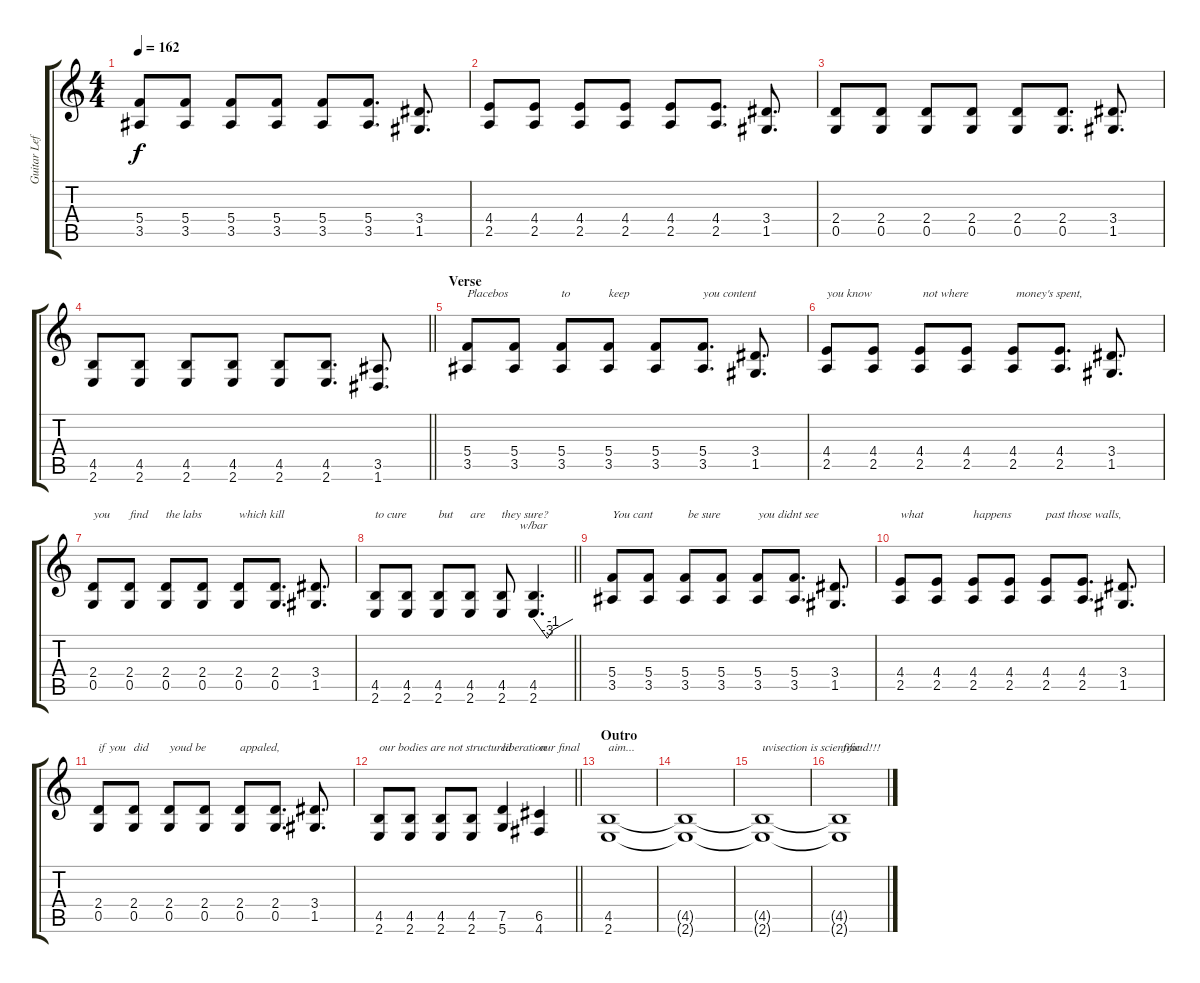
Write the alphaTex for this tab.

\track ("Guitar Left" "Guitar Lef") {instrument distortionguitar}
\staff {score tabs}
\tuning (D4 A3 F3 C3 G2 D2) {hide}
\ts (4 4)
\tempo 162
\clef g2
\ks c
(5.4 3.5).8{dy f} (5.4 3.5).8 (5.4 3.5).8 (5.4 3.5).8 (5.4 3.5).8 (5.4 3.5).8{d} (3.4 1.5).8{d} |
(4.4 2.5).8 (4.4 2.5).8 (4.4 2.5).8 (4.4 2.5).8 (4.4 2.5).8 (4.4 2.5).8{d} (3.4 1.5).8{d} |
(2.4 0.5).8 (2.4 0.5).8 (2.4 0.5).8 (2.4 0.5).8 (2.4 0.5).8 (2.4 0.5).8{d} (3.4 1.5).8{d} |
\barLineRight lightlight
(4.5 2.6).8 (4.5 2.6).8 (4.5 2.6).8 (4.5 2.6).8 (4.5 2.6).8 (4.5 2.6).8{d} (3.5 1.6).8{d} |
\section ("" "Verse")
(5.4 3.5).8{txt "Placebos "} (5.4 3.5).8 (5.4 3.5).8{txt "to "} (5.4 3.5).8{txt "keep "} (5.4 3.5).8 (5.4 3.5).8{d txt "you content"} (3.4 1.5).8{d} |
(4.4 2.5).8{txt "you know"} (4.4 2.5).8 (4.4 2.5).8{txt " not where"} (4.4 2.5).8 (4.4 2.5).8{txt " money's spent,"} (4.4 2.5).8{d} (3.4 1.5).8{d} |
(2.4 0.5).8{txt "you "} (2.4 0.5).8{txt "find "} (2.4 0.5).8{txt "the labs "} (2.4 0.5).8 (2.4 0.5).8{txt "which kill"} (2.4 0.5).8{d} (3.4 1.5).8{d} |
\barLineRight lightlight
(4.5 2.6).8{txt "to cure "} (4.5 2.6).8 (4.5 2.6).8{txt "but "} (4.5 2.6).8{txt "are "} (4.5 2.6).8{txt "they sure?"} (4.5 2.6).4{d tbe (custom default 0 0 21 -12 30 -4 60 0)} |
(5.4 3.5).8{txt "You cant"} (5.4 3.5).8 (5.4 3.5).8{txt " be sure "} (5.4 3.5).8 (5.4 3.5).8{txt "you didnt see"} (5.4 3.5).8{d} (3.4 1.5).8{d} |
(4.4 2.5).8{txt "what "} (4.4 2.5).8 (4.4 2.5).8{txt "happens "} (4.4 2.5).8 (4.4 2.5).8{txt "past those walls,"} (4.4 2.5).8{d} (3.4 1.5).8{d} |
(2.4 0.5).8{txt "if you "} (2.4 0.5).8{txt "did"} (2.4 0.5).8{txt "youd be "} (2.4 0.5).8 (2.4 0.5).8{txt "appaled,"} (2.4 0.5).8{d} (3.4 1.5).8{d} |
\barLineRight lightlight
(4.5 2.6).8{txt "our bodies are not structured"} (4.5 2.6).8 (4.5 2.6).8 (4.5 2.6).8 (7.5 5.6).4{txt "liberation "} (6.5 4.6).4{txt "our final "} |
\section ("" "Outro")
(4.5 2.6).1{txt "aim..."} |
(4.5{t} 2.6{t}).1 |
(4.5{t} 2.6{t}).1{txt "uvisection is scientific"} |
(4.5{t} 2.6{t}).1{txt " fraud!!!"}
